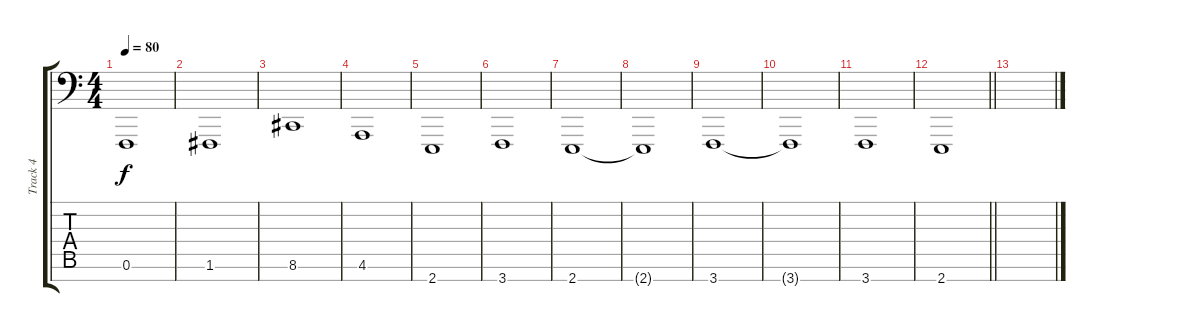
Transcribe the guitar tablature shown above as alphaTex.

\track ("Track 4" "Track 4") {instrument stringensemble1}
\staff {score tabs}
\tuning (E4 B3 G3 D3 A2 F1 D1) {hide}
\ts (4 4)
\tempo 80
\clef f4
\ks c
0.6.1{dy f} |
1.6.1 |
8.6.1 |
4.6.1 |
2.7.1 |
3.7.1 |
2.7.1 |
2.7{t}.1 |
3.7.1 |
3.7{t}.1 |
3.7.1 |
\barLineRight lightlight
2.7.1 |
\section ("" "")
